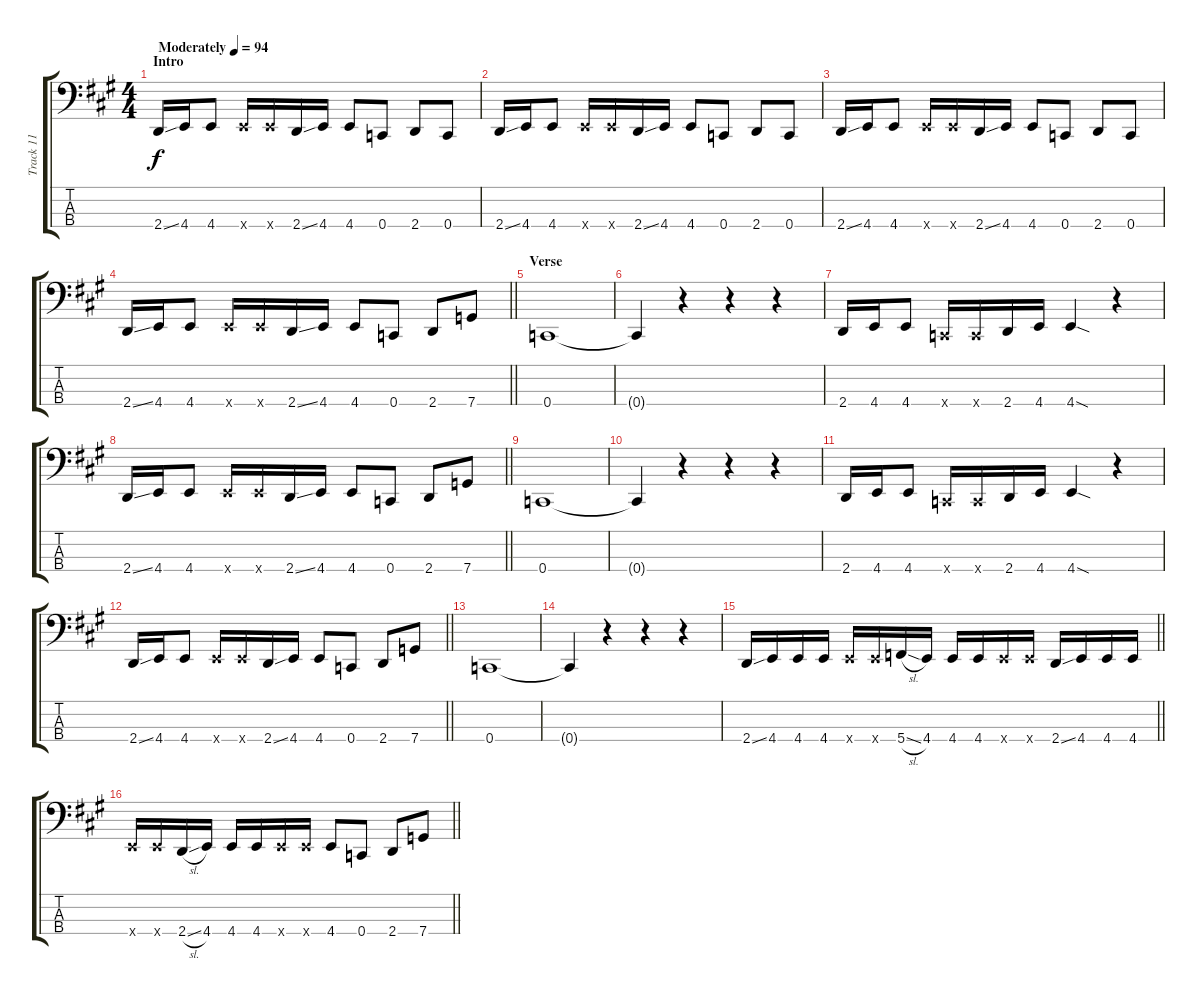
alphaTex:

\track ("Track 11" "Track 11") {instrument electricbassfinger}
\staff {score tabs}
\tuning (F2 C2 G1 C1) {hide}
\ts (4 4)
\section ("" "Intro")
\tempo (94 "Moderately")
\clef f4
\ks a
2.4{ss}.16{dy f instrument electricbassfinger} 4.4.16 4.4.8 4.4{x}.16 4.4{x}.16 2.4{ss}.16 4.4.16 4.4.8 0.4.8 2.4.8 0.4.8 |
2.4{ss}.16 4.4.16 4.4.8 4.4{x}.16 4.4{x}.16 2.4{ss}.16 4.4.16 4.4.8 0.4.8 2.4.8 0.4.8 |
2.4{ss}.16 4.4.16 4.4.8 4.4{x}.16 4.4{x}.16 2.4{ss}.16 4.4.16 4.4.8 0.4.8 2.4.8 0.4.8 |
\barLineRight lightlight
2.4{ss}.16 4.4.16 4.4.8 4.4{x}.16 4.4{x}.16 2.4{ss}.16 4.4.16 4.4.8 0.4.8 2.4.8 7.4.8 |
\section ("" "Verse")
0.4.1 |
0.4{t}.4 r.4 r.4 r.4 |
2.4.16 4.4.16 4.4.8 0.4{x}.16 0.4{x}.16 2.4.16 4.4.16 4.4{sod}.4 r.4 |
\barLineRight lightlight
2.4{ss}.16 4.4.16 4.4.8 4.4{x}.16 4.4{x}.16 2.4{ss}.16 4.4.16 4.4.8 0.4.8 2.4.8 7.4.8 |
0.4.1 |
0.4{t}.4 r.4 r.4 r.4 |
2.4.16 4.4.16 4.4.8 0.4{x}.16 0.4{x}.16 2.4.16 4.4.16 4.4{sod}.4 r.4 |
\barLineRight lightlight
2.4{ss}.16 4.4.16 4.4.8 4.4{x}.16 4.4{x}.16 2.4{ss}.16 4.4.16 4.4.8 0.4.8 2.4.8 7.4.8 |
0.4.1 |
0.4{t}.4 r.4 r.4 r.4 |
\barLineRight lightlight
2.4{ss}.16 4.4.16 4.4.16 4.4.16 4.4{x}.16 4.4{x}.16 5.4{sl}.16 4.4.16 4.4.16 4.4.16 4.4{x}.16 4.4{x}.16 2.4{ss}.16 4.4.16 4.4.16 4.4.16 |
\barLineRight lightlight
4.4{x}.16 4.4{x}.16 2.4{sl}.16 4.4.16 4.4.16 4.4.16 4.4{x}.16 4.4{x}.16 4.4.8 0.4.8 2.4.8 7.4.8
